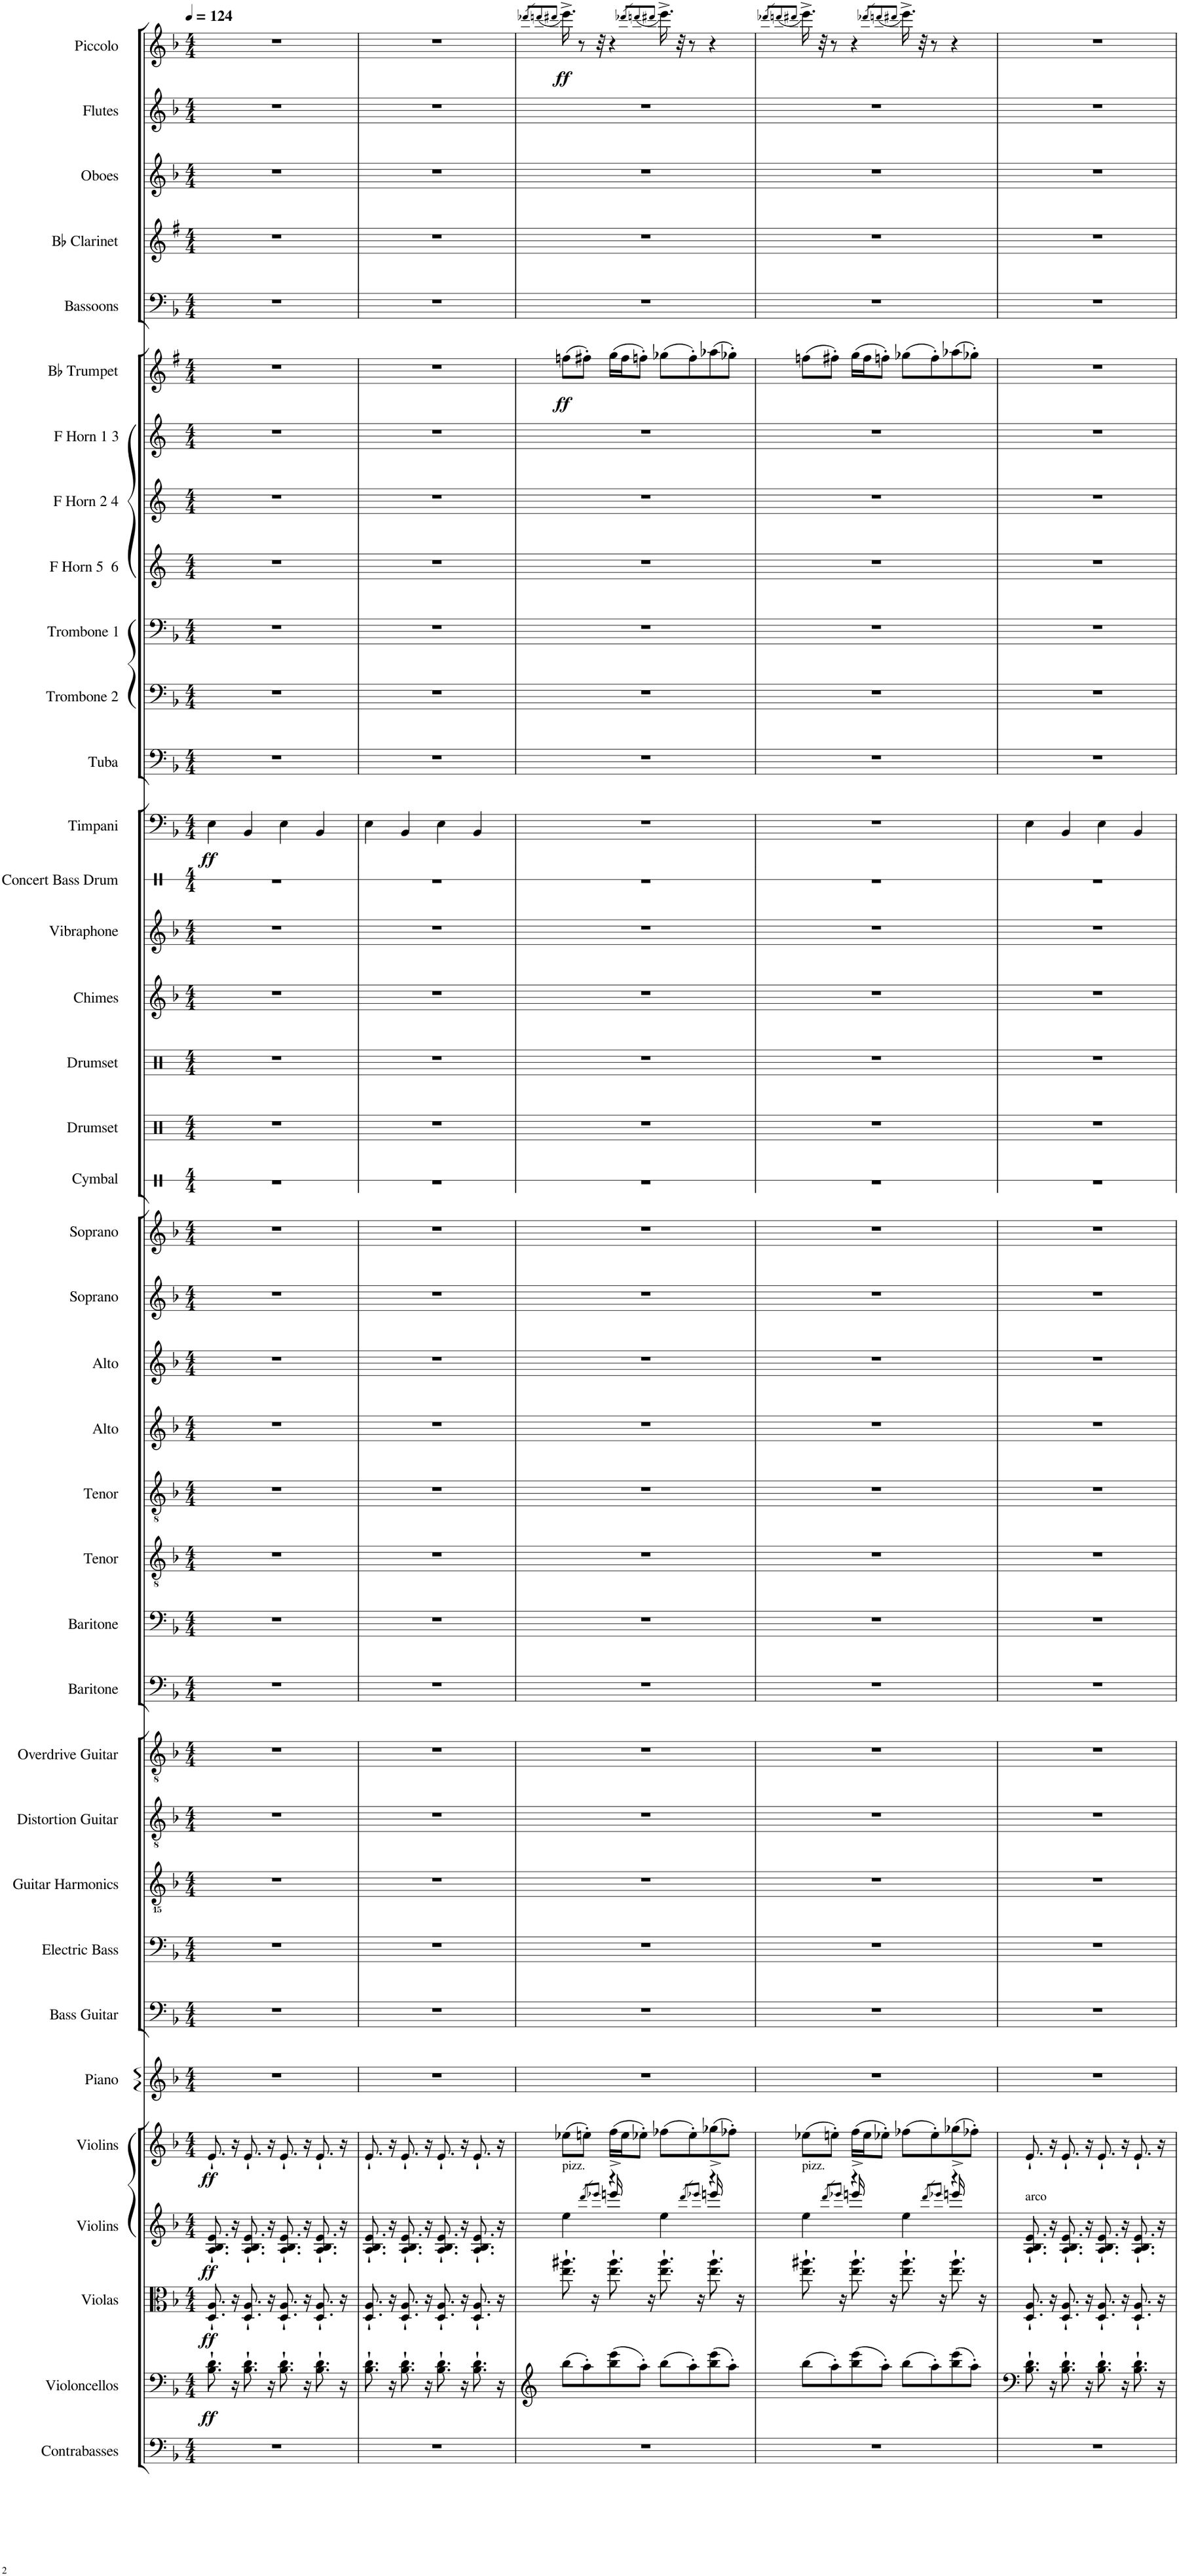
**kern	**kern	**dynam	**kern	**dynam	**kern	**dynam	**kern	**dynam	**kern	**kern	**kern	**kern	**kern	**kern	**kern	**kern	**kern	**kern	**kern	**kern	**kern	**kern	**kern	**kern	**kern	**kern	**kern	**kern	**kern	**dynam	**kern	**kern	**kern	**kern	**kern	**kern	**kern	**dynam	**kern	**kern	**kern	**kern	**kern	**dynam
*part38	*part37	*part37	*part36	*part36	*part35	*part35	*part34	*part34	*part33	*part32	*part31	*part30	*part29	*part28	*part27	*part26	*part25	*part24	*part23	*part22	*part21	*part20	*part19	*part18	*part17	*part16	*part15	*part14	*part13	*part13	*part12	*part11	*part10	*part9	*part8	*part7	*part6	*part6	*part5	*part4	*part3	*part2	*part1	*part1
*staff38	*staff37	*staff37	*staff36	*staff36	*staff35	*staff35	*staff34	*staff34	*staff33	*staff32	*staff31	*staff30	*staff29	*staff28	*staff27	*staff26	*staff25	*staff24	*staff23	*staff22	*staff21	*staff20	*staff19	*staff18	*staff17	*staff16	*staff15	*staff14	*staff13	*staff13	*staff12	*staff11	*staff10	*staff9	*staff8	*staff7	*staff6	*staff6	*staff5	*staff4	*staff3	*staff2	*staff1	*staff1
*I"Contrabasses	*I"Violoncellos	*	*I"Violas	*	*I"Violins	*	*I"Violins	*	*I"Piano	*I"Bass Guitar	*I"Electric Bass	*I"Guitar Harmonics	*I"Distortion Guitar	*I"Overdrive Guitar	*I"Baritone	*I"Baritone	*I"Tenor	*I"Tenor	*I"Alto	*I"Alto	*I"Soprano	*I"Soprano	*I"Cymbal	*I"Drumset	*I"Drumset	*I"Chimes	*I"Vibraphone	*I"Concert Bass Drum	*I"Timpani	*	*I"Tuba	*I"Trombone 2	*I"Trombone 1	*I"F Horn 5  6	*I"F Horn 2 4	*I"F Horn 1 3	*I"Bb Trumpet	*	*I"Bassoons	*I"Bb Clarinet	*I"Oboes	*I"Flutes	*I"Piccolo	*
*I'Cbs.	*I'Vcs.	*	*I'Vlas.	*	*I'Vlns.	*	*I'Vlns.	*	*I'Pno.	*I'B. Guit.	*I'El. B.	*	*I'D. Guit.	*I'OvrDrv. Guit.	*I'Bar.	*I'Bar.	*I'T.	*I'T.	*I'A.	*I'A.	*I'S.	*I'S.	*I'Cym.	*I'D. Set	*I'D. Set	*I'Cme.	*I'Vib.	*I'Con. BD	*I'Timp.	*	*I'Tba.	*I'Tbn. 2	*I'Tbn. 1	*I'F Hn. 5 6	*I'F Hn. 2 4	*I'F Hn. 1 3	*I'Bb Tpt.	*	*I'Bsn.	*I'Bb Cl.	*I'Ob.	*I'Fl.	*I'Picc.	*
*	*	*	*	*	*	*	*	*	*	*	*	*	*	*	*	*	*	*	*	*	*	*	*stria1	*	*	*	*	*stria1	*	*	*	*	*	*	*	*	*	*	*	*	*	*	*	*
*clefF4	*clefF4	*	*clefC3	*	*clefG2	*	*clefG2	*	*clefG2	*clefF4	*clefF4	*clefGvv2	*clefGv2	*clefGv2	*clefF4	*clefF4	*clefGv2	*clefGv2	*clefG2	*clefG2	*clefG2	*clefG2	*clefX	*clefX	*clefX	*clefG2	*clefG2	*clefX	*clefF4	*	*clefF4	*clefF4	*clefF4	*clefG2	*clefG2	*clefG2	*clefG2	*	*clefF4	*clefG2	*clefG2	*clefG2	*clefG2	*
*Trd7c12	*	*	*	*	*	*	*	*	*	*Trd7c12	*Trd7c12	*	*	*	*	*	*	*	*	*	*	*	*	*	*	*	*	*	*	*	*	*	*	*Trd4c7	*Trd4c7	*Trd4c7	*Trd1c2	*	*	*Trd1c2	*	*	*Trd-7c-12	*
*k[b-]	*k[b-]	*	*k[b-]	*	*k[b-]	*	*k[b-]	*	*k[b-]	*k[b-]	*k[b-]	*k[b-]	*k[b-]	*k[b-]	*k[b-]	*k[b-]	*k[b-]	*k[b-]	*k[b-]	*k[b-]	*k[b-]	*k[b-]	*k[]	*k[]	*k[]	*k[b-]	*k[b-]	*k[]	*k[b-]	*	*k[b-]	*k[b-]	*k[b-]	*k[]	*k[]	*k[]	*k[f#]	*	*k[b-]	*k[f#]	*k[b-]	*k[b-]	*k[b-]	*
*M4/4	*M4/4	*	*M4/4	*	*M4/4	*	*M4/4	*	*M4/4	*M4/4	*M4/4	*M4/4	*M4/4	*M4/4	*M4/4	*M4/4	*M4/4	*M4/4	*M4/4	*M4/4	*M4/4	*M4/4	*M4/4	*M4/4	*M4/4	*M4/4	*M4/4	*M4/4	*M4/4	*	*M4/4	*M4/4	*M4/4	*M4/4	*M4/4	*M4/4	*M4/4	*	*M4/4	*M4/4	*M4/4	*M4/4	*M4/4	*
*MM124	*MM124	*	*MM124	*	*MM124	*	*MM124	*	*MM124	*MM124	*MM124	*MM124	*MM124	*MM124	*MM124	*MM124	*MM124	*MM124	*MM124	*MM124	*MM124	*MM124	*MM124	*MM124	*MM124	*MM124	*MM124	*MM124	*MM124	*	*MM124	*MM124	*MM124	*MM124	*MM124	*MM124	*MM124	*	*MM124	*MM124	*MM124	*MM124	*MM124	*
=1	=1	=1	=1	=1	=1	=1	=1	=1	=1	=1	=1	=1	=1	=1	=1	=1	=1	=1	=1	=1	=1	=1	=1	=1	=1	=1	=1	=1	=1	=1	=1	=1	=1	=1	=1	=1	=1	=1	=1	=1	=1	=1	=1	=1
!	!	!LO:DY:b	!	!LO:DY:b	!	!LO:DY:b	!	!LO:DY:b	!	!	!	!	!	!	!	!	!	!	!	!	!	!	!	!	!	!	!	!	!	!LO:DY:b	!	!	!	!	!	!	!	!	!	!	!	!	!	!
1r	8.B-\` 8.d\`	ff	8.D/` 8.A/`	ff	8.A/` 8.B-/` 8.e/`	ff	8.e`/	ff	1r	1r	1r	1r	1r	1r	1r	1r	1r	1r	1r	1r	1r	1r	1r	1r	1r	1r	1r	1r	4E\	ff	1r	1r	1r	1r	1r	1r	1r	.	1r	1r	1r	1r	1r	.
.	16r	.	16r	.	16r	.	16r	.	.	.	.	.	.	.	.	.	.	.	.	.	.	.	.	.	.	.	.	.	.	.	.	.	.	.	.	.	.	.	.	.	.	.	.	.
.	8.B-\` 8.d\`	.	8.D/` 8.A/`	.	8.A/` 8.B-/` 8.e/`	.	8.e`/	.	.	.	.	.	.	.	.	.	.	.	.	.	.	.	.	.	.	.	.	.	4BB-/	.	.	.	.	.	.	.	.	.	.	.	.	.	.	.
.	16r	.	16r	.	16r	.	16r	.	.	.	.	.	.	.	.	.	.	.	.	.	.	.	.	.	.	.	.	.	.	.	.	.	.	.	.	.	.	.	.	.	.	.	.	.
.	8.B-\` 8.d\`	.	8.D/` 8.A/`	.	8.A/` 8.B-/` 8.e/`	.	8.e`/	.	.	.	.	.	.	.	.	.	.	.	.	.	.	.	.	.	.	.	.	.	4E\	.	.	.	.	.	.	.	.	.	.	.	.	.	.	.
.	16r	.	16r	.	16r	.	16r	.	.	.	.	.	.	.	.	.	.	.	.	.	.	.	.	.	.	.	.	.	.	.	.	.	.	.	.	.	.	.	.	.	.	.	.	.
.	8.B-\` 8.d\`	.	8.D/` 8.A/`	.	8.A/` 8.B-/` 8.e/`	.	8.e`/	.	.	.	.	.	.	.	.	.	.	.	.	.	.	.	.	.	.	.	.	.	4BB-/	.	.	.	.	.	.	.	.	.	.	.	.	.	.	.
.	16r	.	16r	.	16r	.	16r	.	.	.	.	.	.	.	.	.	.	.	.	.	.	.	.	.	.	.	.	.	.	.	.	.	.	.	.	.	.	.	.	.	.	.	.	.
=2	=2	=2	=2	=2	=2	=2	=2	=2	=2	=2	=2	=2	=2	=2	=2	=2	=2	=2	=2	=2	=2	=2	=2	=2	=2	=2	=2	=2	=2	=2	=2	=2	=2	=2	=2	=2	=2	=2	=2	=2	=2	=2	=2	=2
1r	8.B-\` 8.d\`	.	8.D/` 8.A/`	.	8.A/` 8.B-/` 8.e/`	.	8.e`/	.	1r	1r	1r	1r	1r	1r	1r	1r	1r	1r	1r	1r	1r	1r	1r	1r	1r	1r	1r	1r	4E\	.	1r	1r	1r	1r	1r	1r	1r	.	1r	1r	1r	1r	1r	.
.	16r	.	16r	.	16r	.	16r	.	.	.	.	.	.	.	.	.	.	.	.	.	.	.	.	.	.	.	.	.	.	.	.	.	.	.	.	.	.	.	.	.	.	.	.	.
.	8.B-\` 8.d\`	.	8.D/` 8.A/`	.	8.A/` 8.B-/` 8.e/`	.	8.e`/	.	.	.	.	.	.	.	.	.	.	.	.	.	.	.	.	.	.	.	.	.	4BB-/	.	.	.	.	.	.	.	.	.	.	.	.	.	.	.
.	16r	.	16r	.	16r	.	16r	.	.	.	.	.	.	.	.	.	.	.	.	.	.	.	.	.	.	.	.	.	.	.	.	.	.	.	.	.	.	.	.	.	.	.	.	.
.	8.B-\` 8.d\`	.	8.D/` 8.A/`	.	8.A/` 8.B-/` 8.e/`	.	8.e`/	.	.	.	.	.	.	.	.	.	.	.	.	.	.	.	.	.	.	.	.	.	4E\	.	.	.	.	.	.	.	.	.	.	.	.	.	.	.
.	16r	.	16r	.	16r	.	16r	.	.	.	.	.	.	.	.	.	.	.	.	.	.	.	.	.	.	.	.	.	.	.	.	.	.	.	.	.	.	.	.	.	.	.	.	.
.	8.B-\` 8.d\`	.	8.D/` 8.A/`	.	8.A/` 8.B-/` 8.e/`	.	8.e`/	.	.	.	.	.	.	.	.	.	.	.	.	.	.	.	.	.	.	.	.	.	4BB-/	.	.	.	.	.	.	.	.	.	.	.	.	.	.	.
.	16r	.	16r	.	16r	.	16r	.	.	.	.	.	.	.	.	.	.	.	.	.	.	.	.	.	.	.	.	.	.	.	.	.	.	.	.	.	.	.	.	.	.	.	.	.
=3	=3	=3	=3	=3	=3	=3	=3	=3	=3	=3	=3	=3	=3	=3	=3	=3	=3	=3	=3	=3	=3	=3	=3	=3	=3	=3	=3	=3	=3	=3	=3	=3	=3	=3	=3	=3	=3	=3	=3	=3	=3	=3	=3	=3
.	.	.	.	.	.	.	.	.	.	.	.	.	.	.	.	.	.	.	.	.	.	.	.	.	.	.	.	.	.	.	.	.	.	.	.	.	.	.	.	.	.	.	8qddd-X/L	.
.	.	.	.	.	.	.	.	.	.	.	.	.	.	.	.	.	.	.	.	.	.	.	.	.	.	.	.	.	.	.	.	.	.	.	.	.	.	.	.	.	.	.	(8qdddn/	.
.	.	.	.	.	.	.	.	.	.	.	.	.	.	.	.	.	.	.	.	.	.	.	.	.	.	.	.	.	.	.	.	.	.	.	.	.	.	.	.	.	.	.	8qddd#X/J	.
*	*	*	*	*	*^	*	*	*	*	*	*	*	*	*	*	*	*	*	*	*	*	*	*	*	*	*	*	*	*	*	*	*	*	*	*	*	*	*	*	*	*	*	*	*
!	!	!	!	!	!LO:TX:a:t=pizz.	!	!	!	!	!	!	!	!	!	!	!	!	!	!	!	!	!	!	!	!	!	!	!	!	!	!	!	!	!	!	!	!	!	!	!	!	!	!	!	!
!	!	!	!	!	!	!	!	!	!	!	!	!	!	!	!	!	!	!	!	!	!	!	!	!	!	!	!	!	!	!	!	!	!	!	!	!	!	!	!LO:DY:b	!	!	!	!	!	!LO:DY:b
1r	(8bb-\L	.	8.ee\` 8.aa#X\`	.	4ee\	4ryy	.	(8ee-X\L	.	1r	1r	1r	1r	1r	1r	1r	1r	1r	1r	1r	1r	1r	1r	1r	1r	1r	1r	1r	1r	1r	.	1r	1r	1r	1r	1r	1r	(8ffn\L	ff	1r	1r	1r	1r	16.eee^\)	ff
.	.	.	.	.	.	.	.	.	.	.	.	.	.	.	.	.	.	.	.	.	.	.	.	.	.	.	.	.	.	.	.	.	.	.	.	.	.	.	.	.	.	.	.	8r	.
.	8aa'\)	.	.	.	.	.	.	8een'\J)	.	.	.	.	.	.	.	.	.	.	.	.	.	.	.	.	.	.	.	.	.	.	.	.	.	.	.	.	.	8ff#X'\J)	.	.	.	.	.	.	.
.	.	.	16r	.	.	.	.	.	.	.	.	.	.	.	.	.	.	.	.	.	.	.	.	.	.	.	.	.	.	.	.	.	.	.	.	.	.	.	.	.	.	.	.	.	.
.	.	.	.	.	.	.	.	.	.	.	.	.	.	.	.	.	.	.	.	.	.	.	.	.	.	.	.	.	.	.	.	.	.	.	.	.	.	.	.	.	.	.	.	32r	.
.	.	.	.	.	.	8qddd/L	.	.	.	.	.	.	.	.	.	.	.	.	.	.	.	.	.	.	.	.	.	.	.	.	.	.	.	.	.	.	.	.	.	.	.	.	.	.	.
.	.	.	.	.	.	8qeee-X/J	.	.	.	.	.	.	.	.	.	.	.	.	.	.	.	.	.	.	.	.	.	.	.	.	.	.	.	.	.	.	.	.	.	.	.	.	.	.	.
.	(8bb-\ 8eee\	.	8.ee\` 8.aa#\`	.	4r	16eeen^/	.	(16ff\LL	.	.	.	.	.	.	.	.	.	.	.	.	.	.	.	.	.	.	.	.	.	.	.	.	.	.	.	.	.	(16gg\LL	.	.	.	.	.	4r	.
.	.	.	.	.	.	4..ryy	.	16ee\J	.	.	.	.	.	.	.	.	.	.	.	.	.	.	.	.	.	.	.	.	.	.	.	.	.	.	.	.	.	16ff#\J	.	.	.	.	.	.	.
.	8aa'\J)	.	.	.	.	.	.	8ee-X'\J)	.	.	.	.	.	.	.	.	.	.	.	.	.	.	.	.	.	.	.	.	.	.	.	.	.	.	.	.	.	8ffn'\J)	.	.	.	.	.	.	.
.	.	.	16r	.	.	.	.	.	.	.	.	.	.	.	.	.	.	.	.	.	.	.	.	.	.	.	.	.	.	.	.	.	.	.	.	.	.	.	.	.	.	.	.	.	.
.	.	.	.	.	.	.	.	.	.	.	.	.	.	.	.	.	.	.	.	.	.	.	.	.	.	.	.	.	.	.	.	.	.	.	.	.	.	.	.	.	.	.	.	8qddd-X/L	.
.	.	.	.	.	.	.	.	.	.	.	.	.	.	.	.	.	.	.	.	.	.	.	.	.	.	.	.	.	.	.	.	.	.	.	.	.	.	.	.	.	.	.	.	(8qdddn/	.
.	.	.	.	.	.	.	.	.	.	.	.	.	.	.	.	.	.	.	.	.	.	.	.	.	.	.	.	.	.	.	.	.	.	.	.	.	.	.	.	.	.	.	.	8qddd#X/J	.
.	(8bb-\L	.	8.ee\` 8.aa#\`	.	4ee\	.	.	(8ff-X\L	.	.	.	.	.	.	.	.	.	.	.	.	.	.	.	.	.	.	.	.	.	.	.	.	.	.	.	.	.	(8gg-X\L	.	.	.	.	.	16.eee^\)	.
.	.	.	.	.	.	.	.	.	.	.	.	.	.	.	.	.	.	.	.	.	.	.	.	.	.	.	.	.	.	.	.	.	.	.	.	.	.	.	.	.	.	.	.	32r	.
.	8aa'\)	.	.	.	.	.	.	8ee-'\)	.	.	.	.	.	.	.	.	.	.	.	.	.	.	.	.	.	.	.	.	.	.	.	.	.	.	.	.	.	8ff'\)	.	.	.	.	.	8r	.
.	.	.	16r	.	.	.	.	.	.	.	.	.	.	.	.	.	.	.	.	.	.	.	.	.	.	.	.	.	.	.	.	.	.	.	.	.	.	.	.	.	.	.	.	.	.
.	.	.	.	.	.	8qddd/L	.	.	.	.	.	.	.	.	.	.	.	.	.	.	.	.	.	.	.	.	.	.	.	.	.	.	.	.	.	.	.	.	.	.	.	.	.	.	.
.	.	.	.	.	.	8qeee-X/J	.	.	.	.	.	.	.	.	.	.	.	.	.	.	.	.	.	.	.	.	.	.	.	.	.	.	.	.	.	.	.	.	.	.	.	.	.	.	.
.	(8bb-\ 8eee\	.	8.ee\` 8.aa#\`	.	4r	16eeen^/	.	(8gg-X\	.	.	.	.	.	.	.	.	.	.	.	.	.	.	.	.	.	.	.	.	.	.	.	.	.	.	.	.	.	(8aa-X\	.	.	.	.	.	4r	.
.	.	.	.	.	.	8.ryy	.	.	.	.	.	.	.	.	.	.	.	.	.	.	.	.	.	.	.	.	.	.	.	.	.	.	.	.	.	.	.	.	.	.	.	.	.	.	.
.	8aa'\J)	.	.	.	.	.	.	8ff-X'\J)	.	.	.	.	.	.	.	.	.	.	.	.	.	.	.	.	.	.	.	.	.	.	.	.	.	.	.	.	.	8gg-X'\J)	.	.	.	.	.	.	.
.	.	.	16r	.	.	.	.	.	.	.	.	.	.	.	.	.	.	.	.	.	.	.	.	.	.	.	.	.	.	.	.	.	.	.	.	.	.	.	.	.	.	.	.	.	.
=4	=4	=4	=4	=4	=4	=4	=4	=4	=4	=4	=4	=4	=4	=4	=4	=4	=4	=4	=4	=4	=4	=4	=4	=4	=4	=4	=4	=4	=4	=4	=4	=4	=4	=4	=4	=4	=4	=4	=4	=4	=4	=4	=4	=4	=4
.	.	.	.	.	.	.	.	.	.	.	.	.	.	.	.	.	.	.	.	.	.	.	.	.	.	.	.	.	.	.	.	.	.	.	.	.	.	.	.	.	.	.	.	8qddd-X/L	.
.	.	.	.	.	.	.	.	.	.	.	.	.	.	.	.	.	.	.	.	.	.	.	.	.	.	.	.	.	.	.	.	.	.	.	.	.	.	.	.	.	.	.	.	(8qdddn/	.
.	.	.	.	.	.	.	.	.	.	.	.	.	.	.	.	.	.	.	.	.	.	.	.	.	.	.	.	.	.	.	.	.	.	.	.	.	.	.	.	.	.	.	.	8qddd#X/J	.
!	!	!	!	!	!LO:TX:a:t=pizz.	!	!	!	!	!	!	!	!	!	!	!	!	!	!	!	!	!	!	!	!	!	!	!	!	!	!	!	!	!	!	!	!	!	!	!	!	!	!	!	!
1r	(8bb-\L	.	8.ee\` 8.aa#X\`	.	4ee\	4ryy	.	(8ee-X\L	.	1r	1r	1r	1r	1r	1r	1r	1r	1r	1r	1r	1r	1r	1r	1r	1r	1r	1r	1r	1r	1r	.	1r	1r	1r	1r	1r	1r	(8ffn\L	.	1r	1r	1r	1r	16.eee^\)	.
.	.	.	.	.	.	.	.	.	.	.	.	.	.	.	.	.	.	.	.	.	.	.	.	.	.	.	.	.	.	.	.	.	.	.	.	.	.	.	.	.	.	.	.	32r	.
.	8aa'\)	.	.	.	.	.	.	8een'\J)	.	.	.	.	.	.	.	.	.	.	.	.	.	.	.	.	.	.	.	.	.	.	.	.	.	.	.	.	.	8ff#X'\J)	.	.	.	.	.	8r	.
.	.	.	16r	.	.	.	.	.	.	.	.	.	.	.	.	.	.	.	.	.	.	.	.	.	.	.	.	.	.	.	.	.	.	.	.	.	.	.	.	.	.	.	.	.	.
.	.	.	.	.	.	8qddd/L	.	.	.	.	.	.	.	.	.	.	.	.	.	.	.	.	.	.	.	.	.	.	.	.	.	.	.	.	.	.	.	.	.	.	.	.	.	.	.
.	.	.	.	.	.	8qeee-X/J	.	.	.	.	.	.	.	.	.	.	.	.	.	.	.	.	.	.	.	.	.	.	.	.	.	.	.	.	.	.	.	.	.	.	.	.	.	.	.
.	(8bb-\ 8eee\	.	8.ee\` 8.aa#\`	.	4r	16eeen^/	.	(16ff\LL	.	.	.	.	.	.	.	.	.	.	.	.	.	.	.	.	.	.	.	.	.	.	.	.	.	.	.	.	.	(16gg\LL	.	.	.	.	.	4r	.
.	.	.	.	.	.	4..ryy	.	16ee\J	.	.	.	.	.	.	.	.	.	.	.	.	.	.	.	.	.	.	.	.	.	.	.	.	.	.	.	.	.	16ff#\J	.	.	.	.	.	.	.
.	8aa'\J)	.	.	.	.	.	.	8ee-X'\J)	.	.	.	.	.	.	.	.	.	.	.	.	.	.	.	.	.	.	.	.	.	.	.	.	.	.	.	.	.	8ffn'\J)	.	.	.	.	.	.	.
.	.	.	16r	.	.	.	.	.	.	.	.	.	.	.	.	.	.	.	.	.	.	.	.	.	.	.	.	.	.	.	.	.	.	.	.	.	.	.	.	.	.	.	.	.	.
.	.	.	.	.	.	.	.	.	.	.	.	.	.	.	.	.	.	.	.	.	.	.	.	.	.	.	.	.	.	.	.	.	.	.	.	.	.	.	.	.	.	.	.	8qddd-X/L	.
.	.	.	.	.	.	.	.	.	.	.	.	.	.	.	.	.	.	.	.	.	.	.	.	.	.	.	.	.	.	.	.	.	.	.	.	.	.	.	.	.	.	.	.	(8qdddn/	.
.	.	.	.	.	.	.	.	.	.	.	.	.	.	.	.	.	.	.	.	.	.	.	.	.	.	.	.	.	.	.	.	.	.	.	.	.	.	.	.	.	.	.	.	8qddd#X/J	.
.	(8bb-\L	.	8.ee\` 8.aa#\`	.	4ee\	.	.	(8ff-X\L	.	.	.	.	.	.	.	.	.	.	.	.	.	.	.	.	.	.	.	.	.	.	.	.	.	.	.	.	.	(8gg-X\L	.	.	.	.	.	16.eee^\)	.
.	.	.	.	.	.	.	.	.	.	.	.	.	.	.	.	.	.	.	.	.	.	.	.	.	.	.	.	.	.	.	.	.	.	.	.	.	.	.	.	.	.	.	.	32r	.
.	8aa'\)	.	.	.	.	.	.	8ee-'\)	.	.	.	.	.	.	.	.	.	.	.	.	.	.	.	.	.	.	.	.	.	.	.	.	.	.	.	.	.	8ff'\)	.	.	.	.	.	8r	.
.	.	.	16r	.	.	.	.	.	.	.	.	.	.	.	.	.	.	.	.	.	.	.	.	.	.	.	.	.	.	.	.	.	.	.	.	.	.	.	.	.	.	.	.	.	.
.	.	.	.	.	.	8qddd/L	.	.	.	.	.	.	.	.	.	.	.	.	.	.	.	.	.	.	.	.	.	.	.	.	.	.	.	.	.	.	.	.	.	.	.	.	.	.	.
.	.	.	.	.	.	8qeee-X/J	.	.	.	.	.	.	.	.	.	.	.	.	.	.	.	.	.	.	.	.	.	.	.	.	.	.	.	.	.	.	.	.	.	.	.	.	.	.	.
.	(8bb-\ 8eee\	.	8.ee\` 8.aa#\`	.	4r	16eeen^/	.	(8gg-X\	.	.	.	.	.	.	.	.	.	.	.	.	.	.	.	.	.	.	.	.	.	.	.	.	.	.	.	.	.	(8aa-X\	.	.	.	.	.	4r	.
.	.	.	.	.	.	8.ryy	.	.	.	.	.	.	.	.	.	.	.	.	.	.	.	.	.	.	.	.	.	.	.	.	.	.	.	.	.	.	.	.	.	.	.	.	.	.	.
.	8aa'\J)	.	.	.	.	.	.	8ff-X'\J)	.	.	.	.	.	.	.	.	.	.	.	.	.	.	.	.	.	.	.	.	.	.	.	.	.	.	.	.	.	8gg-X'\J)	.	.	.	.	.	.	.
.	.	.	16r	.	.	.	.	.	.	.	.	.	.	.	.	.	.	.	.	.	.	.	.	.	.	.	.	.	.	.	.	.	.	.	.	.	.	.	.	.	.	.	.	.	.
*	*	*	*	*	*v	*v	*	*	*	*	*	*	*	*	*	*	*	*	*	*	*	*	*	*	*	*	*	*	*	*	*	*	*	*	*	*	*	*	*	*	*	*	*	*	*
=5	=5	=5	=5	=5	=5	=5	=5	=5	=5	=5	=5	=5	=5	=5	=5	=5	=5	=5	=5	=5	=5	=5	=5	=5	=5	=5	=5	=5	=5	=5	=5	=5	=5	=5	=5	=5	=5	=5	=5	=5	=5	=5	=5	=5
!	!	!	!	!	!LO:TX:a:t=arco	!	!	!	!	!	!	!	!	!	!	!	!	!	!	!	!	!	!	!	!	!	!	!	!	!	!	!	!	!	!	!	!	!	!	!	!	!	!	!
1r	8.B-\` 8.d\`	.	8.D/` 8.A/`	.	8.A/` 8.B-/` 8.e/`	.	8.e`/	.	1r	1r	1r	1r	1r	1r	1r	1r	1r	1r	1r	1r	1r	1r	1r	1r	1r	1r	1r	1r	4E\	.	1r	1r	1r	1r	1r	1r	1r	.	1r	1r	1r	1r	1r	.
.	16r	.	16r	.	16r	.	16r	.	.	.	.	.	.	.	.	.	.	.	.	.	.	.	.	.	.	.	.	.	.	.	.	.	.	.	.	.	.	.	.	.	.	.	.	.
.	8.B-\` 8.d\`	.	8.D/` 8.A/`	.	8.A/` 8.B-/` 8.e/`	.	8.e`/	.	.	.	.	.	.	.	.	.	.	.	.	.	.	.	.	.	.	.	.	.	4BB-/	.	.	.	.	.	.	.	.	.	.	.	.	.	.	.
.	16r	.	16r	.	16r	.	16r	.	.	.	.	.	.	.	.	.	.	.	.	.	.	.	.	.	.	.	.	.	.	.	.	.	.	.	.	.	.	.	.	.	.	.	.	.
.	8.B-\` 8.d\`	.	8.D/` 8.A/`	.	8.A/` 8.B-/` 8.e/`	.	8.e`/	.	.	.	.	.	.	.	.	.	.	.	.	.	.	.	.	.	.	.	.	.	4E\	.	.	.	.	.	.	.	.	.	.	.	.	.	.	.
.	16r	.	16r	.	16r	.	16r	.	.	.	.	.	.	.	.	.	.	.	.	.	.	.	.	.	.	.	.	.	.	.	.	.	.	.	.	.	.	.	.	.	.	.	.	.
.	8.B-\` 8.d\`	.	8.D/` 8.A/`	.	8.A/` 8.B-/` 8.e/`	.	8.e`/	.	.	.	.	.	.	.	.	.	.	.	.	.	.	.	.	.	.	.	.	.	4BB-/	.	.	.	.	.	.	.	.	.	.	.	.	.	.	.
.	16r	.	16r	.	16r	.	16r	.	.	.	.	.	.	.	.	.	.	.	.	.	.	.	.	.	.	.	.	.	.	.	.	.	.	.	.	.	.	.	.	.	.	.	.	.
=	=	=	=	=	=	=	=	=	=	=	=	=	=	=	=	=	=	=	=	=	=	=	=	=	=	=	=	=	=	=	=	=	=	=	=	=	=	=	=	=	=	=	=	=
*-	*-	*-	*-	*-	*-	*-	*-	*-	*-	*-	*-	*-	*-	*-	*-	*-	*-	*-	*-	*-	*-	*-	*-	*-	*-	*-	*-	*-	*-	*-	*-	*-	*-	*-	*-	*-	*-	*-	*-	*-	*-	*-	*-	*-
